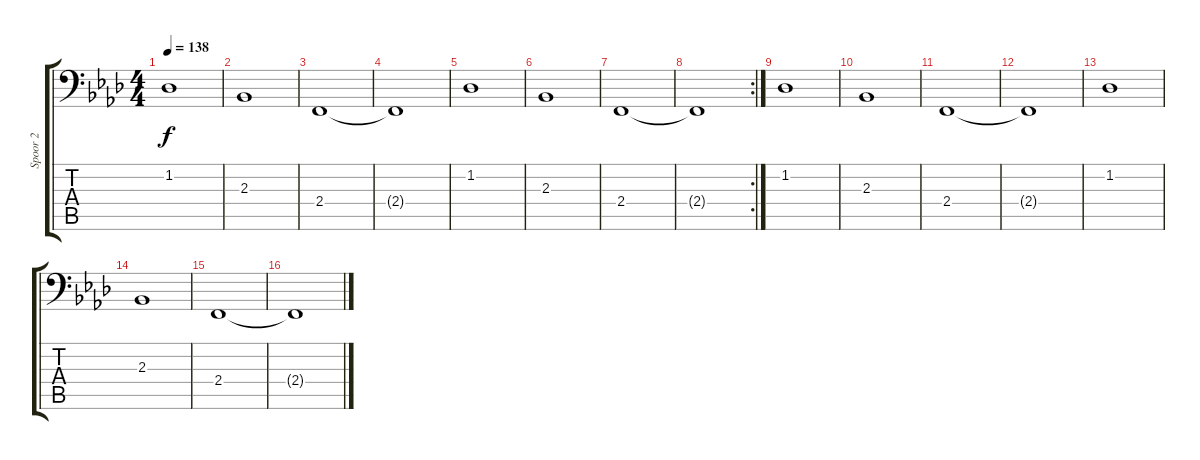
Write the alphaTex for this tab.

\track ("Spoor 2" "Spoor 2") {instrument acousticbass}
\staff {score tabs}
\tuning (F2 C2 Ab1 Eb1 Bb0 F0) {hide}
\ts (4 4)
\tempo 138
\clef f4
\ks ab
1.2.1{dy f instrument pad7halo} |
2.3.1 |
2.4.1 |
2.4{t}.1 |
1.2.1 |
2.3.1 |
2.4.1 |
\rc 2
2.4{t}.1 |
1.2.1 |
2.3.1 |
2.4.1 |
2.4{t}.1 |
1.2.1 |
2.3.1 |
2.4.1 |
2.4{t}.1
